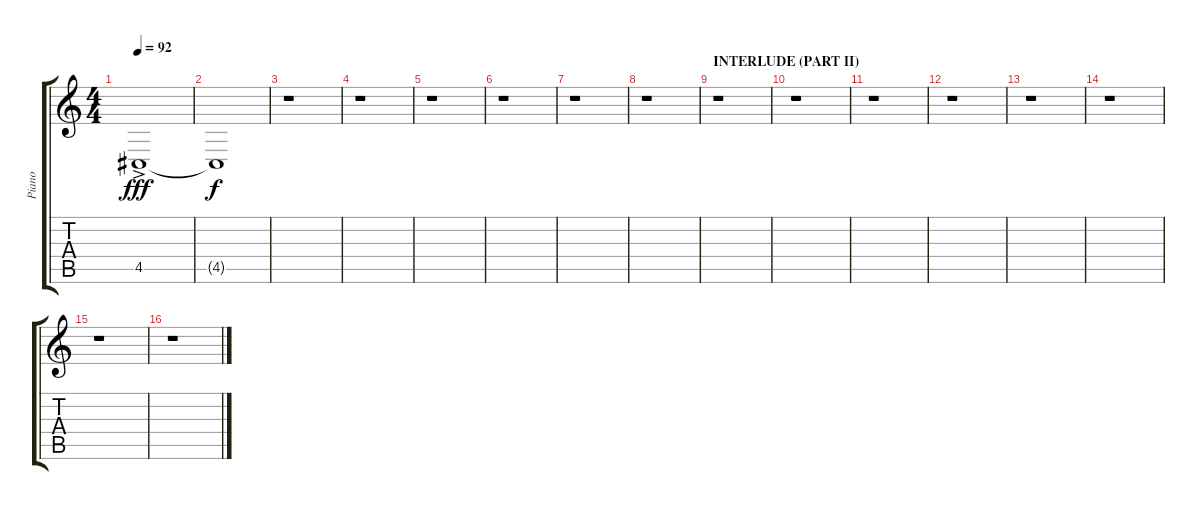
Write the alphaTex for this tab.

\track ("Piano" "Piano") {instrument electricgrandpiano}
\staff {score tabs}
\tuning (E4 B3 G3 D3 A2 E2) {hide}
\ts (4 4)
\tempo 92
\clef g2
\ks c
4.5{ac}.1{dy fff} |
4.5{t}.1{dy f} |
r.1 |
r.1 |
r.1 |
r.1 |
r.1 |
r.1 |
\section ("" "INTERLUDE (PART II)")
r.1 |
r.1 |
r.1 |
r.1 |
r.1 |
r.1 |
r.1 |
r.1
